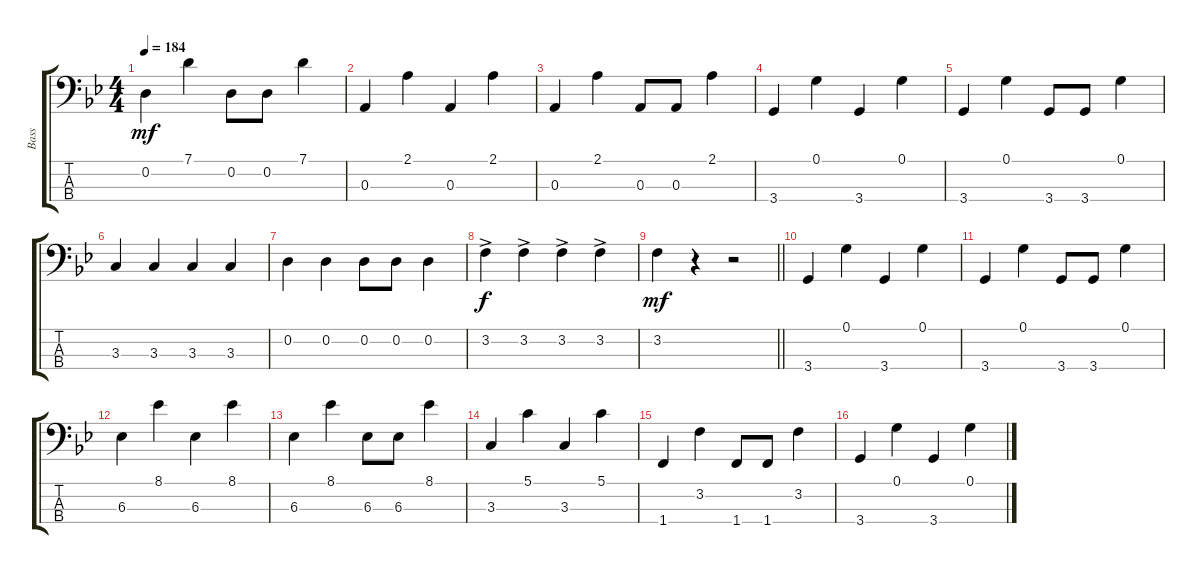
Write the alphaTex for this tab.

\track ("Bass" "Bass") {instrument electricbassfinger}
\staff {score tabs}
\tuning (G2 D2 A1 E1) {hide}
\ts (4 4)
\tempo 184
\clef f4
\ks bb
0.2.4{dy mf} 7.1.4 0.2.8 0.2.8 7.1.4 |
0.3.4 2.1.4 0.3.4 2.1.4 |
0.3.4 2.1.4 0.3.8 0.3.8 2.1.4 |
3.4.4 0.1.4 3.4.4 0.1.4 |
3.4.4 0.1.4 3.4.8 3.4.8 0.1.4 |
3.3.4 3.3.4 3.3.4 3.3.4 |
0.2.4 0.2.4 0.2.8 0.2.8 0.2.4 |
3.2{ac}.4{dy f} 3.2{ac}.4 3.2{ac}.4 3.2{ac}.4 |
\barLineRight lightlight
3.2.4{dy mf} r.4 r.2 |
3.4.4 0.1.4 3.4.4 0.1.4 |
3.4.4 0.1.4 3.4.8 3.4.8 0.1.4 |
6.3.4 8.1.4 6.3.4 8.1.4 |
6.3.4 8.1.4 6.3.8 6.3.8 8.1.4 |
3.3.4 5.1.4 3.3.4 5.1.4 |
1.4.4 3.2.4 1.4.8 1.4.8 3.2.4 |
3.4.4 0.1.4 3.4.4 0.1.4
